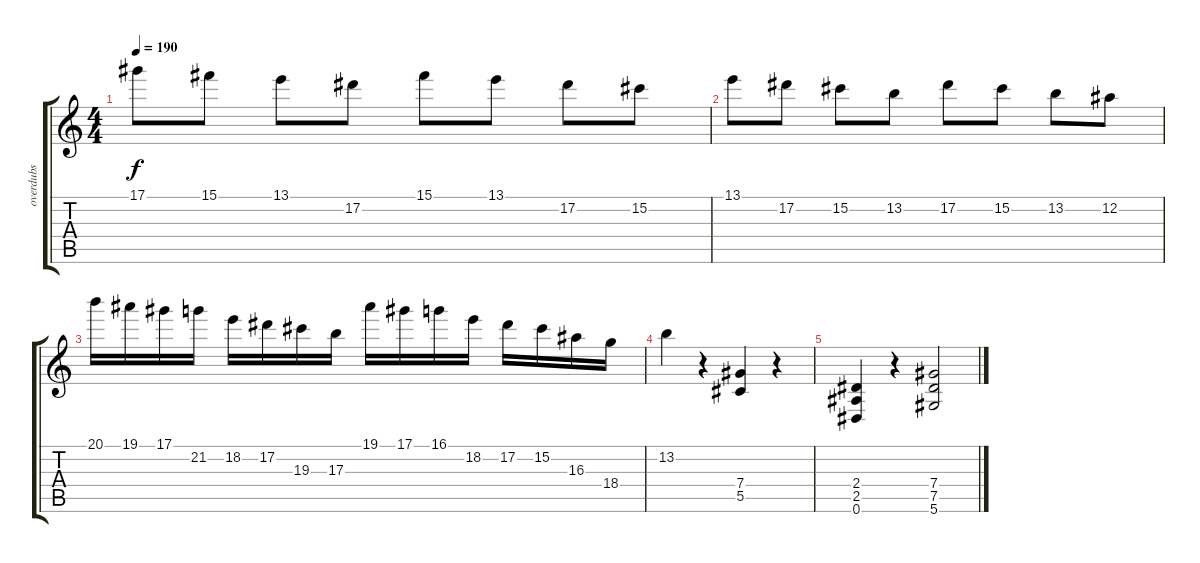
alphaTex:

\track ("overdubs" "overdubs") {instrument distortionguitar}
\staff {score tabs}
\tuning (Eb4 Bb3 Gb3 Db3 Ab2 Eb2) {hide}
\ts (4 4)
\tempo 190
\clef g2
\ks c
17.1.8{dy f} 15.1.8 13.1.8 17.2.8 15.1.8 13.1.8 17.2.8 15.2.8 |
13.1.8 17.2.8 15.2.8 13.2.8 17.2.8 15.2.8 13.2.8 12.2.8 |
20.1.16 19.1.16 17.1.16 21.2.16 18.2.16 17.2.16 19.3.16 17.3.16 19.1.16 17.1.16 16.1.16 18.2.16 17.2.16 15.2.16 16.3.16 18.4.16 |
13.2.4 r.4 (7.4 5.5).4 r.4 |
(2.4 2.5 0.6).4 r.4 (7.4 7.5 5.6).2
